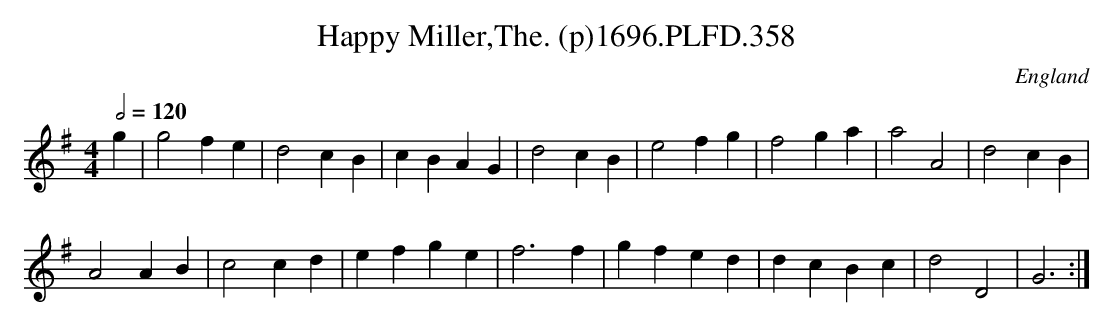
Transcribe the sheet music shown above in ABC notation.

X:1
T:Happy Miller,The. (p)1696.PLFD.358
M:4/4
L:1/4
Q:1/2=120
O:England
K:G
g|g2fe|d2cB|cBAG|d2cB|e2fg|f2ga|a2A2|d2cB|
A2AB|c2cd|efge|f3f|gfed|dcBc|d2D2|G3:|
